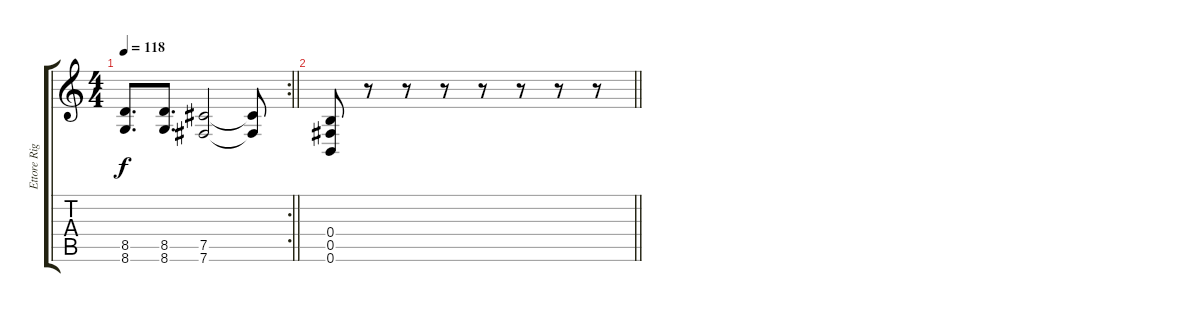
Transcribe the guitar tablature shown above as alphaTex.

\track ("Ettore Rigotti" "Ettore Rig") {instrument overdrivenguitar}
\staff {score tabs}
\tuning (Db4 Ab3 E3 B2 Gb2 B1) {hide}
\rc 2
\ts (4 4)
\tempo 118
\clef g2
\barLineRight lightlight
\ks c
(8.5 8.6).8{d dy f} (8.5 8.6).8{d} (7.5 7.6).2 (7.5{t} 7.6{t}).8 |
\barLineRight lightlight
(0.4 0.5 0.6).8 r.8 r.8 r.8 r.8 r.8 r.8 r.8
